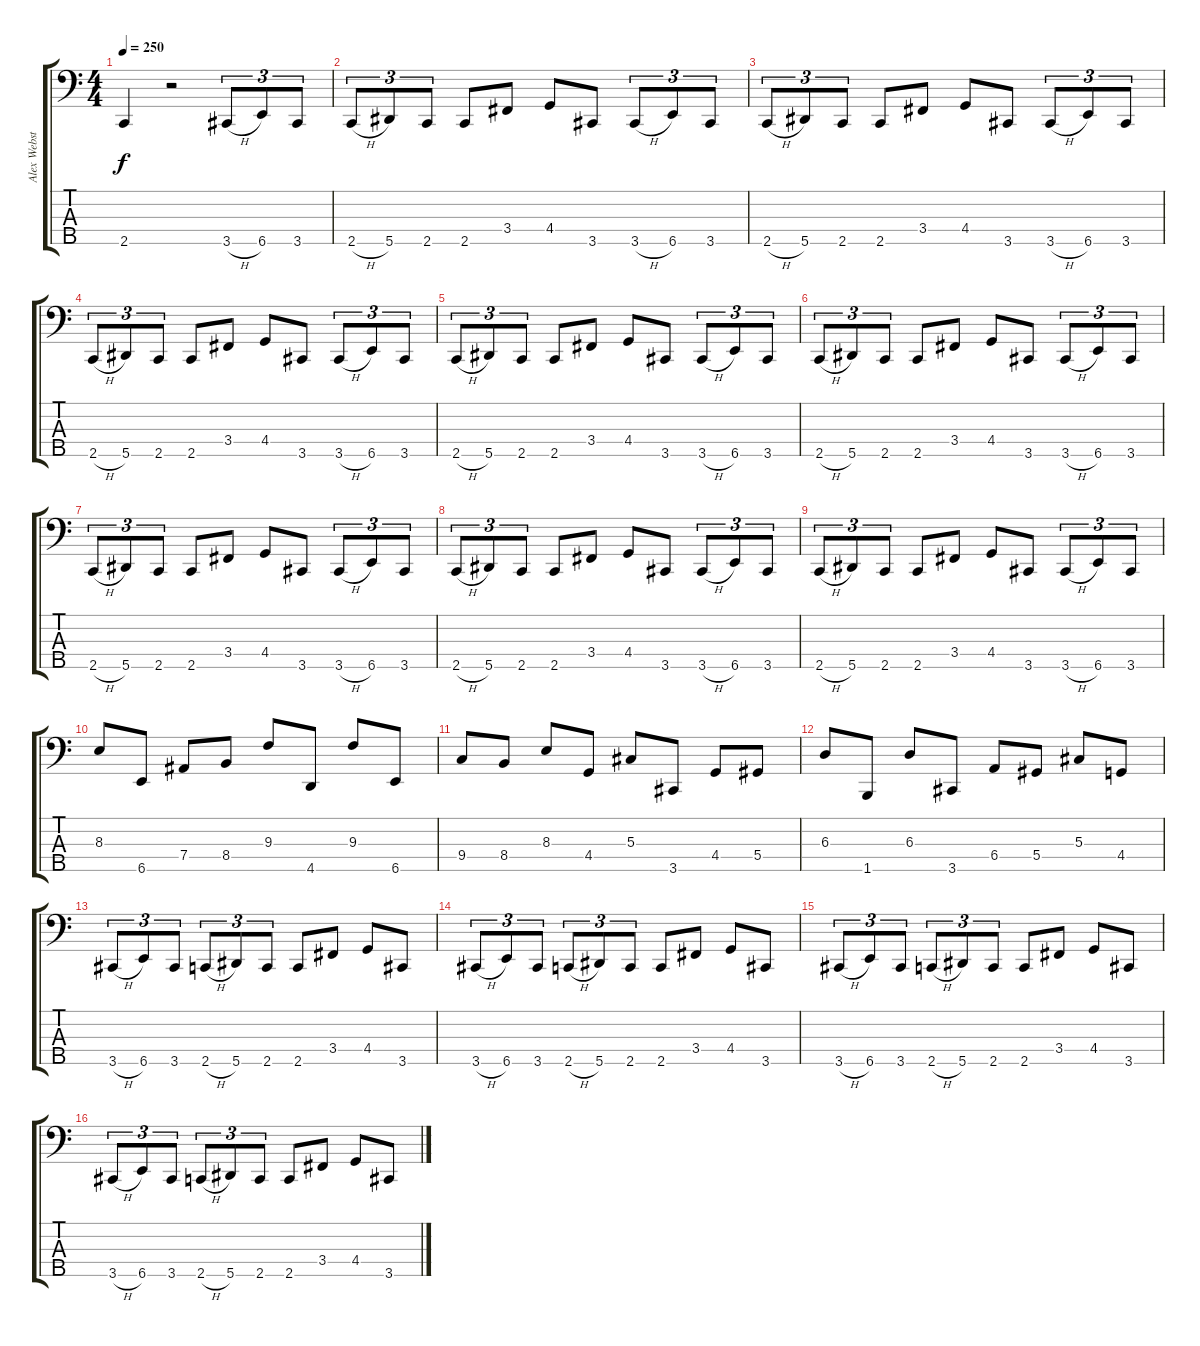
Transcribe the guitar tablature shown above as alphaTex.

\track ("Alex Webster" "Alex Webst") {instrument electricbassfinger}
\staff {score tabs}
\tuning (Gb2 Db2 Ab1 Eb1 Bb0) {hide}
\ts (4 4)
\tempo 250
\clef f4
\ks c
2.5.4{dy f} r.2 3.5{h}.8{tu (3 2)} 6.5.8{tu (3 2)} 3.5.8{tu (3 2)} |
2.5{h}.8{tu (3 2)} 5.5.8{tu (3 2)} 2.5.8{tu (3 2)} 2.5.8 3.4.8 4.4.8 3.5.8 3.5{h}.8{tu (3 2)} 6.5.8{tu (3 2)} 3.5.8{tu (3 2)} |
2.5{h}.8{tu (3 2)} 5.5.8{tu (3 2)} 2.5.8{tu (3 2)} 2.5.8 3.4.8 4.4.8 3.5.8 3.5{h}.8{tu (3 2)} 6.5.8{tu (3 2)} 3.5.8{tu (3 2)} |
2.5{h}.8{tu (3 2)} 5.5.8{tu (3 2)} 2.5.8{tu (3 2)} 2.5.8 3.4.8 4.4.8 3.5.8 3.5{h}.8{tu (3 2)} 6.5.8{tu (3 2)} 3.5.8{tu (3 2)} |
2.5{h}.8{tu (3 2)} 5.5.8{tu (3 2)} 2.5.8{tu (3 2)} 2.5.8 3.4.8 4.4.8 3.5.8 3.5{h}.8{tu (3 2)} 6.5.8{tu (3 2)} 3.5.8{tu (3 2)} |
2.5{h}.8{tu (3 2)} 5.5.8{tu (3 2)} 2.5.8{tu (3 2)} 2.5.8 3.4.8 4.4.8 3.5.8 3.5{h}.8{tu (3 2)} 6.5.8{tu (3 2)} 3.5.8{tu (3 2)} |
2.5{h}.8{tu (3 2)} 5.5.8{tu (3 2)} 2.5.8{tu (3 2)} 2.5.8 3.4.8 4.4.8 3.5.8 3.5{h}.8{tu (3 2)} 6.5.8{tu (3 2)} 3.5.8{tu (3 2)} |
2.5{h}.8{tu (3 2)} 5.5.8{tu (3 2)} 2.5.8{tu (3 2)} 2.5.8 3.4.8 4.4.8 3.5.8 3.5{h}.8{tu (3 2)} 6.5.8{tu (3 2)} 3.5.8{tu (3 2)} |
2.5{h}.8{tu (3 2)} 5.5.8{tu (3 2)} 2.5.8{tu (3 2)} 2.5.8 3.4.8 4.4.8 3.5.8 3.5{h}.8{tu (3 2)} 6.5.8{tu (3 2)} 3.5.8{tu (3 2)} |
8.3.8 6.5.8 7.4.8 8.4.8 9.3.8 4.5.8 9.3.8 6.5.8 |
9.4.8 8.4.8 8.3.8 4.4.8 5.3.8 3.5.8 4.4.8 5.4.8 |
6.3.8 1.5.8 6.3.8 3.5.8 6.4.8 5.4.8 5.3.8 4.4.8 |
3.5{h}.8{tu (3 2)} 6.5.8{tu (3 2)} 3.5.8{tu (3 2)} 2.5{h}.8{tu (3 2)} 5.5.8{tu (3 2)} 2.5.8{tu (3 2)} 2.5.8 3.4.8 4.4.8 3.5.8 |
3.5{h}.8{tu (3 2)} 6.5.8{tu (3 2)} 3.5.8{tu (3 2)} 2.5{h}.8{tu (3 2)} 5.5.8{tu (3 2)} 2.5.8{tu (3 2)} 2.5.8 3.4.8 4.4.8 3.5.8 |
3.5{h}.8{tu (3 2)} 6.5.8{tu (3 2)} 3.5.8{tu (3 2)} 2.5{h}.8{tu (3 2)} 5.5.8{tu (3 2)} 2.5.8{tu (3 2)} 2.5.8 3.4.8 4.4.8 3.5.8 |
3.5{h}.8{tu (3 2)} 6.5.8{tu (3 2)} 3.5.8{tu (3 2)} 2.5{h}.8{tu (3 2)} 5.5.8{tu (3 2)} 2.5.8{tu (3 2)} 2.5.8 3.4.8 4.4.8 3.5.8
